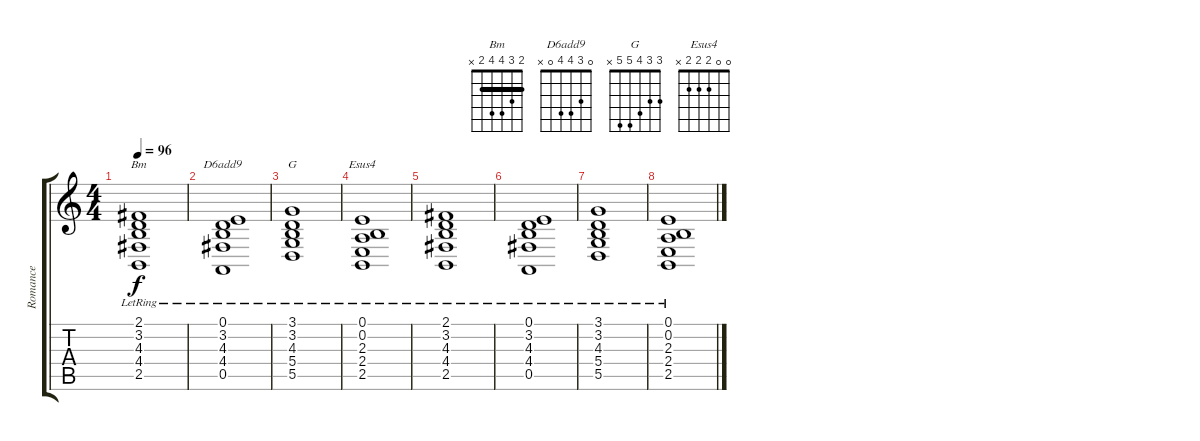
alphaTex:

\track ("Romance" "Romance") {instrument stringensemble1}
\staff {score tabs}
\tuning (E4 B3 G3 D3 A2 E2) {hide}
\chord ("Bm" 2 3 4 4 2 x) {barre 2}
\chord ("D6add9" 0 3 4 4 0 x)
\chord ("G" 3 3 4 5 5 x)
\chord ("Esus4" 0 0 2 2 2 x)
\ts (4 4)
\tempo 96
\clef g2
\ks c
(2.1{lr} 3.2{lr} 4.3{lr} 4.4{lr} 2.5{lr}).1{ch "Bm" dy f} |
(0.1{lr} 3.2{lr} 4.3{lr} 4.4{lr} 0.5{lr}).1{ch "D6add9"} |
(3.1{lr} 3.2{lr} 4.3{lr} 5.4{lr} 5.5{lr}).1{ch "G"} |
(0.1{lr} 0.2{lr} 2.3{lr} 2.4{lr} 2.5{lr}).1{ch "Esus4"} |
(2.1{lr} 3.2{lr} 4.3{lr} 4.4{lr} 2.5{lr}).1 |
(0.1{lr} 3.2{lr} 4.3{lr} 4.4{lr} 0.5{lr}).1 |
(3.1{lr} 3.2{lr} 4.3{lr} 5.4{lr} 5.5{lr}).1 |
(0.1{lr} 0.2{lr} 2.3{lr} 2.4{lr} 2.5{lr}).1
